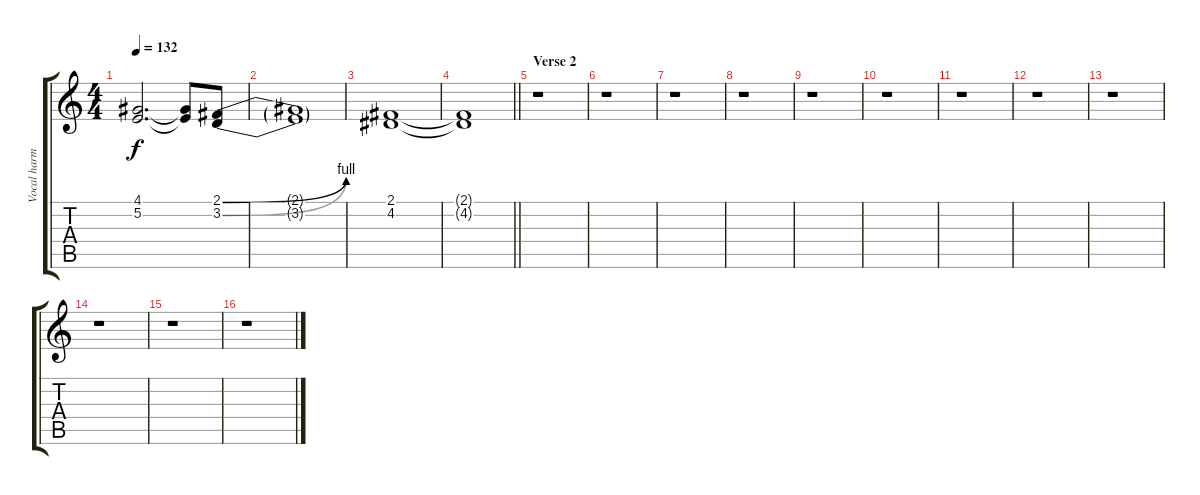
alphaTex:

\track ("Vocal harmonies" "Vocal harm") {instrument shakuhachi}
\staff {score tabs}
\tuning (E4 B3 G3 D3 A2 E2) {hide}
\ts (4 4)
\tempo 132
\clef g2
\ks c
(4.1 5.2).2{d dy f} (4.1{t} 5.2{t}).8 (2.1{be (bend 0 0 60 4)} 3.2{be (bend 0 0 60 4)}).8 |
(2.1{t} 3.2{t}).1 |
(2.1 4.2).1 |
\barLineRight lightlight
(2.1{t} 4.2{t}).1 |
\section ("" "Verse 2")
r.1 |
r.1 |
r.1 |
r.1 |
r.1 |
r.1 |
r.1 |
r.1 |
r.1 |
r.1 |
r.1 |
r.1
